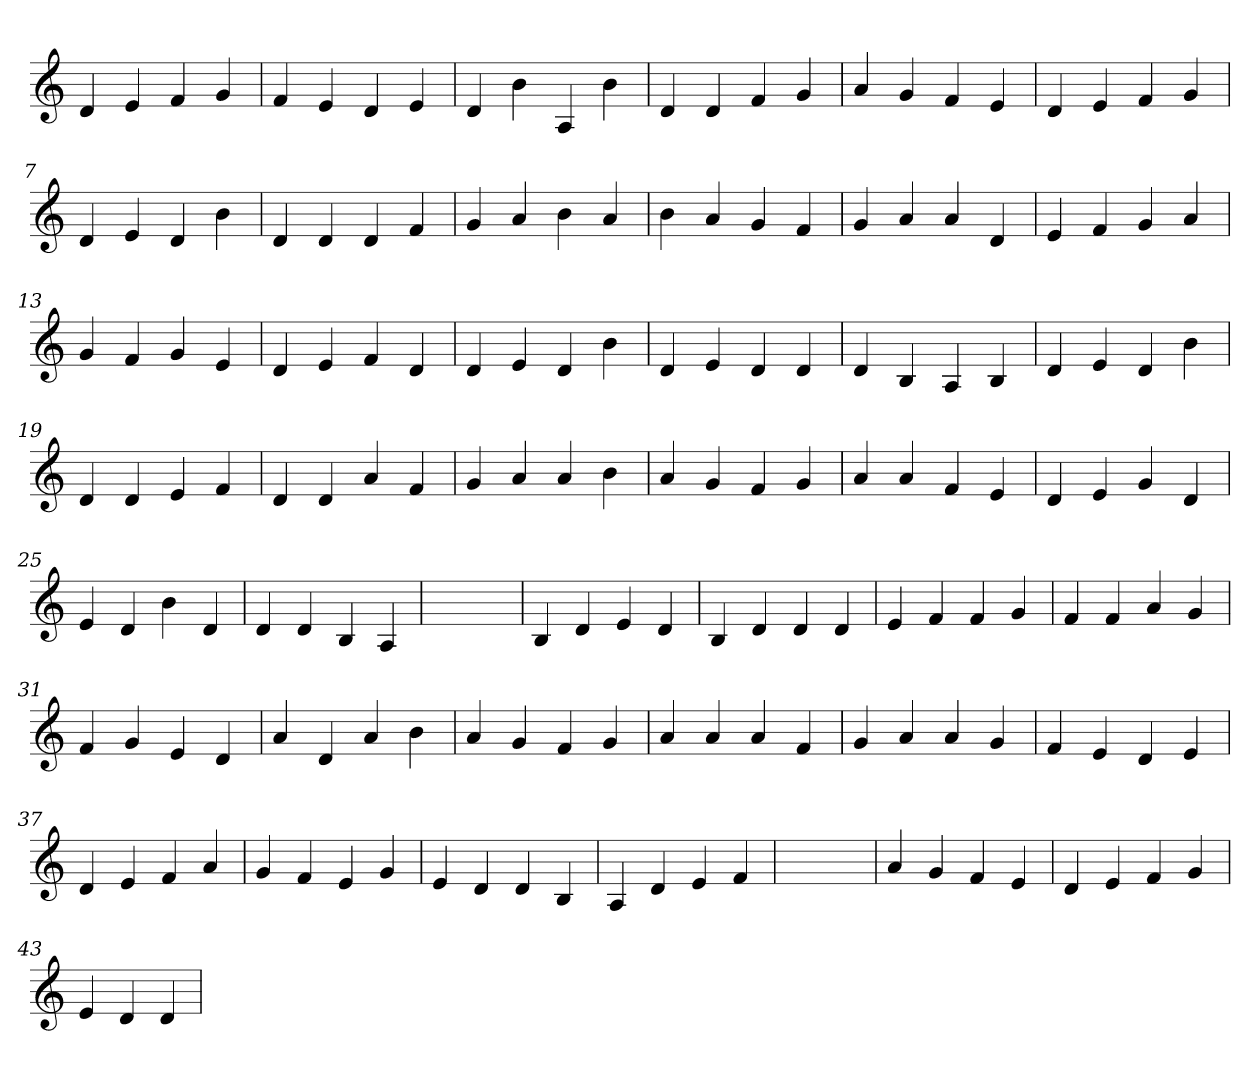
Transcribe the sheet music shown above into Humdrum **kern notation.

**kern
*part1
*staff1
*clefG2
=1
4d
4e
4f
4g
=2
4f
4e
4d
4e
=3
4d
4b
4A
4b
=4
4d
4d
4f
4g
=5
4a
4g
4f
4e
=6
4d
4e
4f
4g
=7
4d
4e
4d
4b
=8
4d
4d
4d
4f
=9
4g
4a
4b
4a
=10
4b
4a
4g
4f
=11
4g
4a
4a
4d
=12
4e
4f
4g
4a
=13
4g
4f
4g
4e
=14
4d
4e
4f
4d
=15
4d
4e
4d
4b
=16
4d
4e
4d
4d
=17
4d
4B
4A
4B
=18
4d
4e
4d
4b
=19
4d
4d
4e
4f
=20
4d
4d
4a
4f
=21
4g
4a
4a
4b
=22
4a
4g
4f
4g
=23
4a
4a
4f
4e
=24
4d
4e
4g
4d
=25
4e
4d
4b
4d
=26
4d
4d
4B
4A
=27
1ryy
=27
4B
4d
4e
4d
=28
4B
4d
4d
4d
=29
4e
4f
4f
4g
=30
4f
4f
4a
4g
=31
4f
4g
4e
4d
=32
4a
4d
4a
4b
=33
4a
4g
4f
4g
=34
4a
4a
4a
4f
=35
4g
4a
4a
4g
=36
4f
4e
4d
4e
=37
4d
4e
4f
4a
=38
4g
4f
4e
4g
=39
4e
4d
4d
4B
=40
4A
4d
4e
4f
=41
1ryy
=41
4a
4g
4f
4e
=42
4d
4e
4f
4g
=43
4e
4d
4d
=
*-
